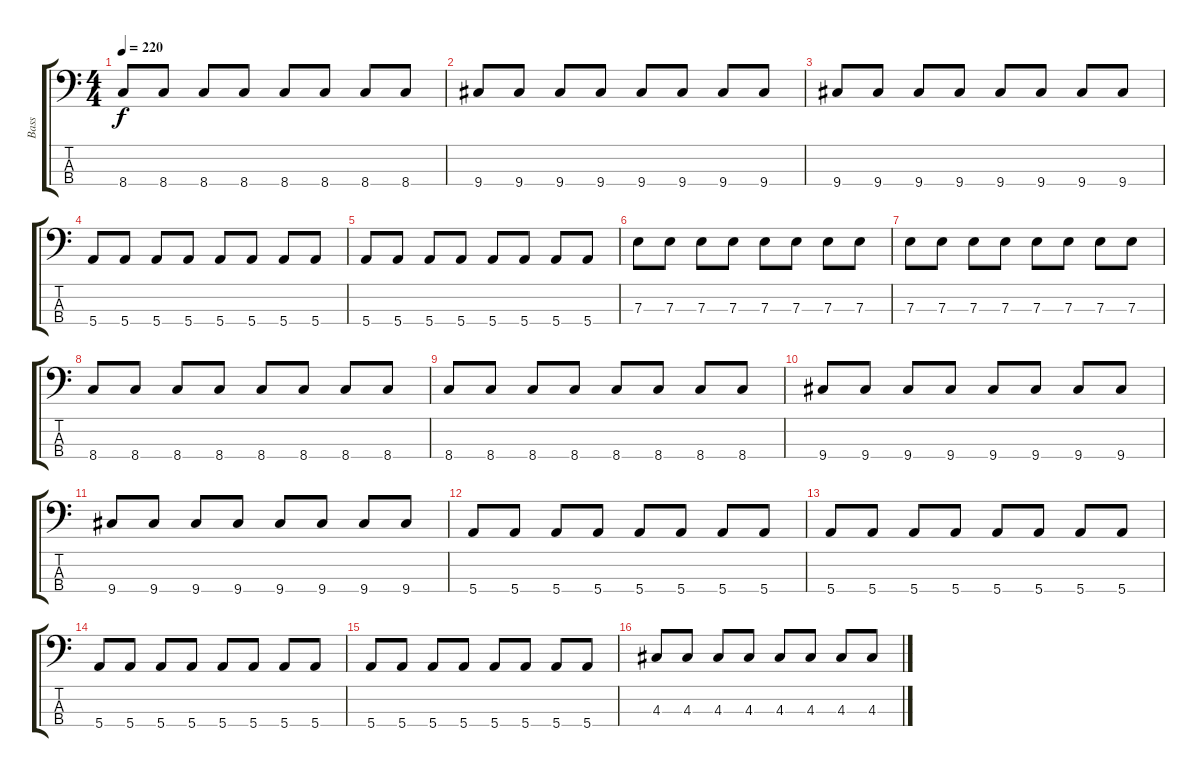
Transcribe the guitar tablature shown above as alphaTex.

\track ("Bass" "Bass") {instrument electricbassfinger}
\staff {score tabs}
\tuning (G2 D2 A1 E1) {hide}
\ts (4 4)
\tempo 220
\clef f4
\ks c
8.4.8{dy f} 8.4.8 8.4.8 8.4.8 8.4.8 8.4.8 8.4.8 8.4.8 |
9.4.8 9.4.8 9.4.8 9.4.8 9.4.8 9.4.8 9.4.8 9.4.8 |
9.4.8 9.4.8 9.4.8 9.4.8 9.4.8 9.4.8 9.4.8 9.4.8 |
5.4.8 5.4.8 5.4.8 5.4.8 5.4.8 5.4.8 5.4.8 5.4.8 |
5.4.8 5.4.8 5.4.8 5.4.8 5.4.8 5.4.8 5.4.8 5.4.8 |
7.3.8 7.3.8 7.3.8 7.3.8 7.3.8 7.3.8 7.3.8 7.3.8 |
7.3.8 7.3.8 7.3.8 7.3.8 7.3.8 7.3.8 7.3.8 7.3.8 |
8.4.8 8.4.8 8.4.8 8.4.8 8.4.8 8.4.8 8.4.8 8.4.8 |
8.4.8 8.4.8 8.4.8 8.4.8 8.4.8 8.4.8 8.4.8 8.4.8 |
9.4.8 9.4.8 9.4.8 9.4.8 9.4.8 9.4.8 9.4.8 9.4.8 |
9.4.8 9.4.8 9.4.8 9.4.8 9.4.8 9.4.8 9.4.8 9.4.8 |
5.4.8 5.4.8 5.4.8 5.4.8 5.4.8 5.4.8 5.4.8 5.4.8 |
5.4.8 5.4.8 5.4.8 5.4.8 5.4.8 5.4.8 5.4.8 5.4.8 |
5.4.8 5.4.8 5.4.8 5.4.8 5.4.8 5.4.8 5.4.8 5.4.8 |
5.4.8 5.4.8 5.4.8 5.4.8 5.4.8 5.4.8 5.4.8 5.4.8 |
4.3.8 4.3.8 4.3.8 4.3.8 4.3.8 4.3.8 4.3.8 4.3.8
